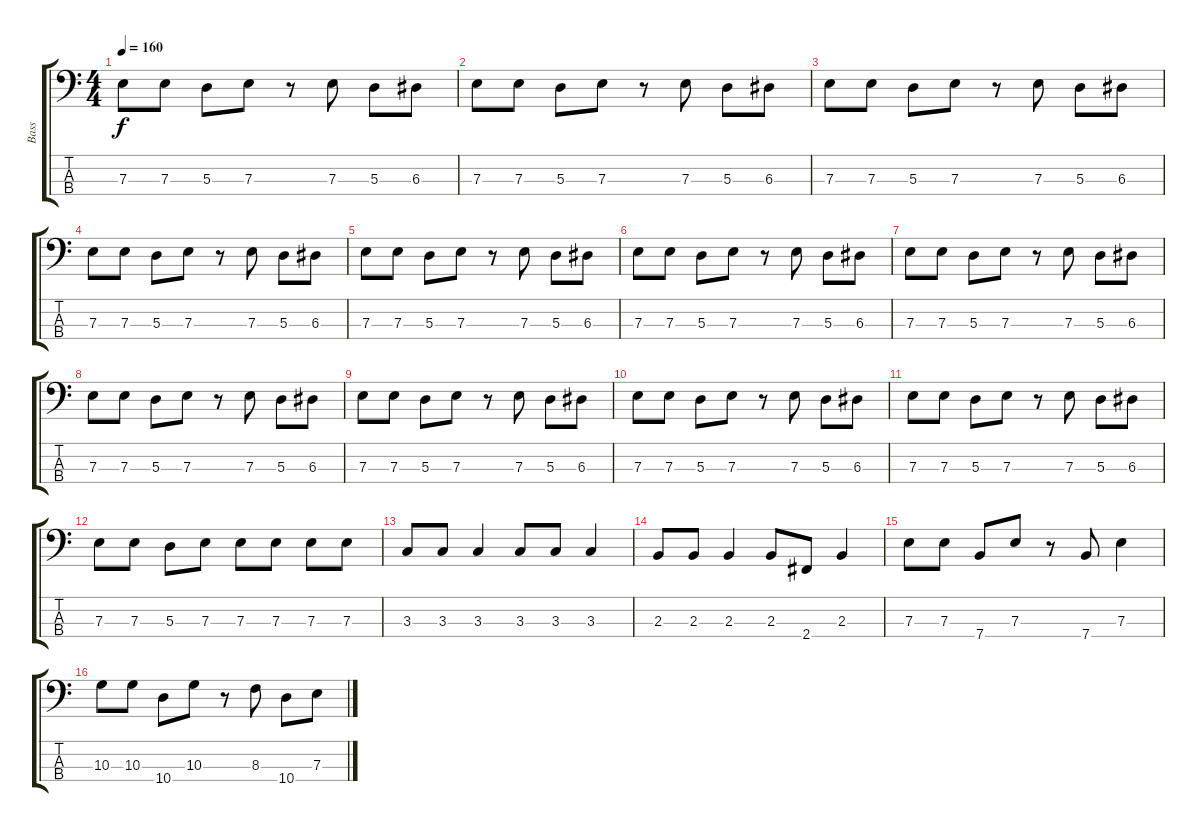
\track ("Bass" "Bass") {instrument electricbassfinger}
\staff {score tabs}
\tuning (G2 D2 A1 E1) {hide}
\ts (4 4)
\tempo 160
\clef f4
\ks c
7.3.8{dy f} 7.3.8 5.3.8 7.3.8 r.8 7.3.8 5.3.8 6.3.8 |
7.3.8 7.3.8 5.3.8 7.3.8 r.8 7.3.8 5.3.8 6.3.8 |
7.3.8 7.3.8 5.3.8 7.3.8 r.8 7.3.8 5.3.8 6.3.8 |
7.3.8 7.3.8 5.3.8 7.3.8 r.8 7.3.8 5.3.8 6.3.8 |
7.3.8 7.3.8 5.3.8 7.3.8 r.8 7.3.8 5.3.8 6.3.8 |
7.3.8 7.3.8 5.3.8 7.3.8 r.8 7.3.8 5.3.8 6.3.8 |
7.3.8 7.3.8 5.3.8 7.3.8 r.8 7.3.8 5.3.8 6.3.8 |
7.3.8 7.3.8 5.3.8 7.3.8 r.8 7.3.8 5.3.8 6.3.8 |
7.3.8 7.3.8 5.3.8 7.3.8 r.8 7.3.8 5.3.8 6.3.8 |
7.3.8 7.3.8 5.3.8 7.3.8 r.8 7.3.8 5.3.8 6.3.8 |
7.3.8 7.3.8 5.3.8 7.3.8 r.8 7.3.8 5.3.8 6.3.8 |
7.3.8 7.3.8 5.3.8 7.3.8 7.3.8 7.3.8 7.3.8 7.3.8 |
3.3.8 3.3.8 3.3.4 3.3.8 3.3.8 3.3.4 |
2.3.8 2.3.8 2.3.4 2.3.8 2.4.8 2.3.4 |
7.3.8 7.3.8 7.4.8 7.3.8 r.8 7.4.8 7.3.4 |
10.3.8 10.3.8 10.4.8 10.3.8 r.8 8.3.8 10.4.8 7.3.8
